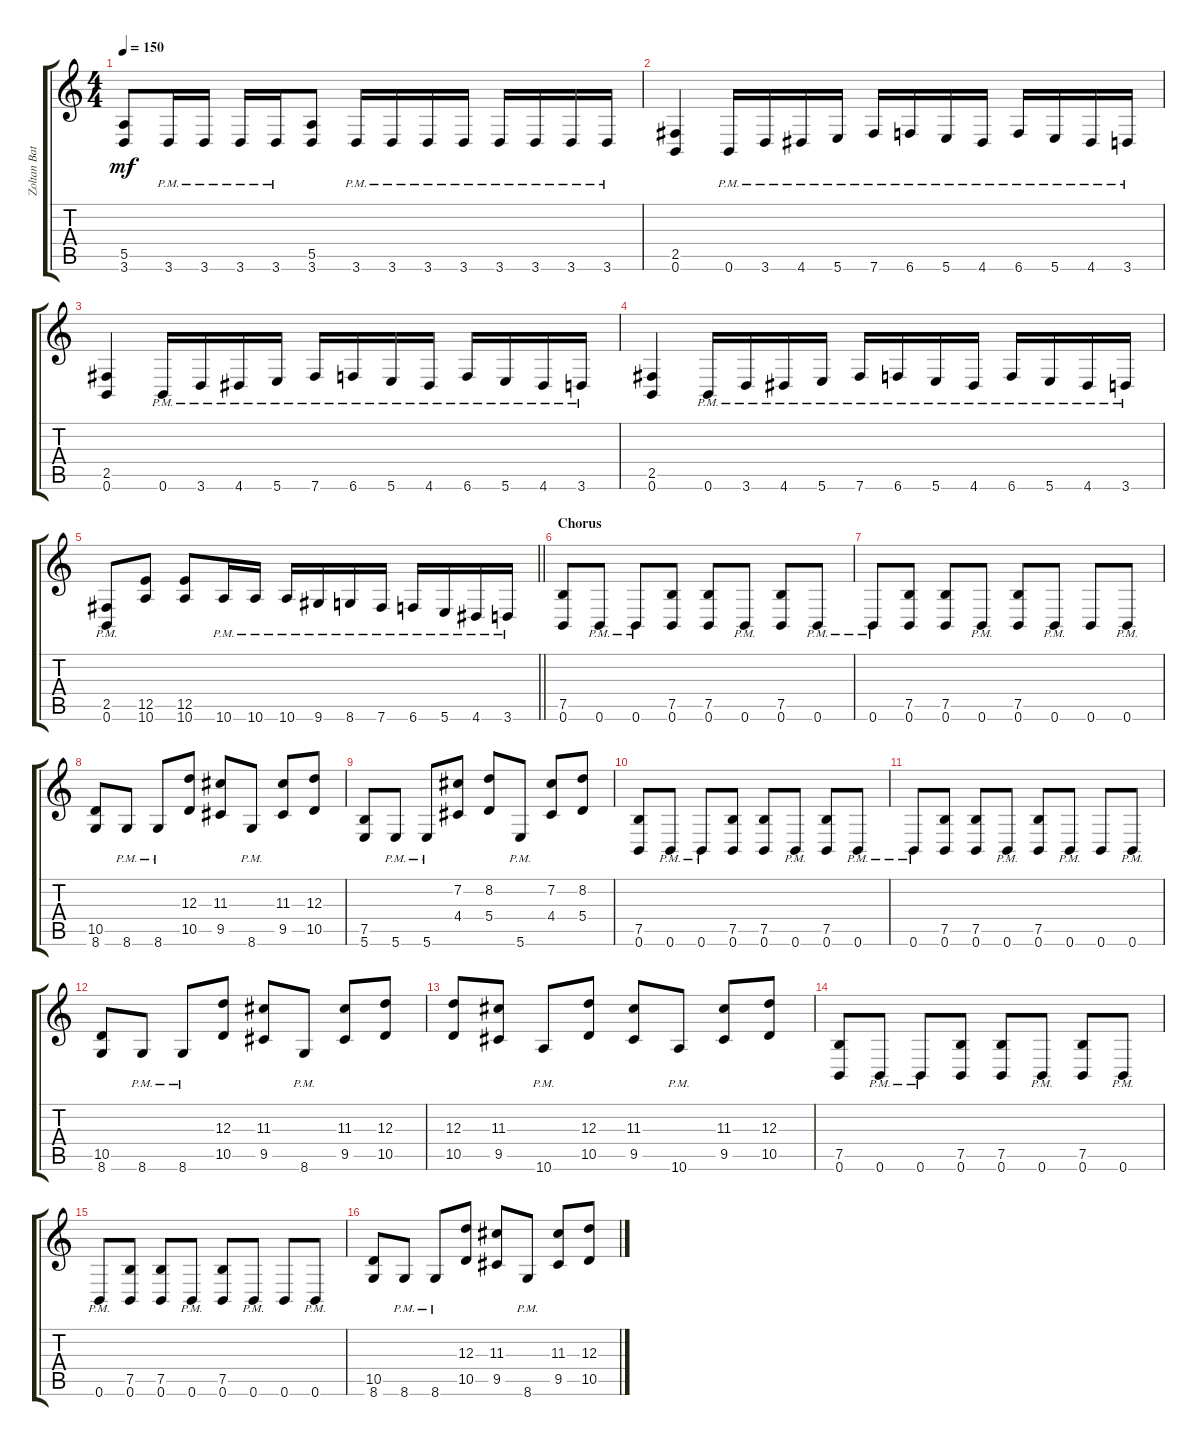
\track ("Zoltan Bathory – Rhythm Guitar" "Zoltan Bat") {instrument distortionguitar}
\staff {score tabs}
\tuning (B3 Gb3 D3 A2 E2 B1) {hide}
\ts (4 4)
\tempo 150
\clef g2
\ks c
(5.5 3.6).8{dy mf} 3.6{pm}.16 3.6{pm}.16 3.6{pm}.16 3.6{pm}.16 (5.5 3.6).8 3.6{pm}.16 3.6{pm}.16 3.6{pm}.16 3.6{pm}.16 3.6{pm}.16 3.6{pm}.16 3.6{pm}.16 3.6{pm}.16 |
(2.5 0.6).4 0.6{pm}.16 3.6{pm}.16 4.6{pm}.16 5.6{pm}.16 7.6{pm}.16 6.6{pm}.16 5.6{pm}.16 4.6{pm}.16 6.6{pm}.16 5.6{pm}.16 4.6{pm}.16 3.6{pm}.16 |
(2.5 0.6).4 0.6{pm}.16 3.6{pm}.16 4.6{pm}.16 5.6{pm}.16 7.6{pm}.16 6.6{pm}.16 5.6{pm}.16 4.6{pm}.16 6.6{pm}.16 5.6{pm}.16 4.6{pm}.16 3.6{pm}.16 |
(2.5 0.6).4 0.6{pm}.16 3.6{pm}.16 4.6{pm}.16 5.6{pm}.16 7.6{pm}.16 6.6{pm}.16 5.6{pm}.16 4.6{pm}.16 6.6{pm}.16 5.6{pm}.16 4.6{pm}.16 3.6{pm}.16 |
\barLineRight lightlight
(2.5{pm} 0.6{pm}).8 (12.5 10.6).8 (12.5 10.6).8 10.6{pm}.16 10.6{pm}.16 10.6{pm}.16 9.6{pm}.16 8.6{pm}.16 7.6{pm}.16 6.6{pm}.16 5.6{pm}.16 4.6{pm}.16 3.6{pm}.16 |
\section ("" "Chorus")
(7.5 0.6).8 0.6{pm}.8 0.6{pm}.8 (7.5 0.6).8 (7.5 0.6).8 0.6{pm}.8 (7.5 0.6).8 0.6{pm}.8 |
0.6{pm}.8 (7.5 0.6).8 (7.5 0.6).8 0.6{pm}.8 (7.5 0.6).8 0.6{pm}.8 0.6.8 0.6{pm}.8 |
(10.5 8.6).8 8.6{pm}.8 8.6{pm}.8 (12.3 10.5).8 (11.3 9.5).8 8.6{pm}.8 (11.3 9.5).8 (12.3 10.5).8 |
(7.5 5.6).8 5.6{pm}.8 5.6{pm}.8 (7.2 4.4).8 (8.2 5.4).8 5.6{pm}.8 (7.2 4.4).8 (8.2 5.4).8 |
(7.5 0.6).8 0.6{pm}.8 0.6{pm}.8 (7.5 0.6).8 (7.5 0.6).8 0.6{pm}.8 (7.5 0.6).8 0.6{pm}.8 |
0.6{pm}.8 (7.5 0.6).8 (7.5 0.6).8 0.6{pm}.8 (7.5 0.6).8 0.6{pm}.8 0.6.8 0.6{pm}.8 |
(10.5 8.6).8 8.6{pm}.8 8.6{pm}.8 (12.3 10.5).8 (11.3 9.5).8 8.6{pm}.8 (11.3 9.5).8 (12.3 10.5).8 |
(12.3 10.5).8 (11.3 9.5).8 10.6{pm}.8 (12.3 10.5).8 (11.3 9.5).8 10.6{pm}.8 (11.3 9.5).8 (12.3 10.5).8 |
(7.5 0.6).8 0.6{pm}.8 0.6{pm}.8 (7.5 0.6).8 (7.5 0.6).8 0.6{pm}.8 (7.5 0.6).8 0.6{pm}.8 |
0.6{pm}.8 (7.5 0.6).8 (7.5 0.6).8 0.6{pm}.8 (7.5 0.6).8 0.6{pm}.8 0.6.8 0.6{pm}.8 |
(10.5 8.6).8 8.6{pm}.8 8.6{pm}.8 (12.3 10.5).8 (11.3 9.5).8 8.6{pm}.8 (11.3 9.5).8 (12.3 10.5).8
